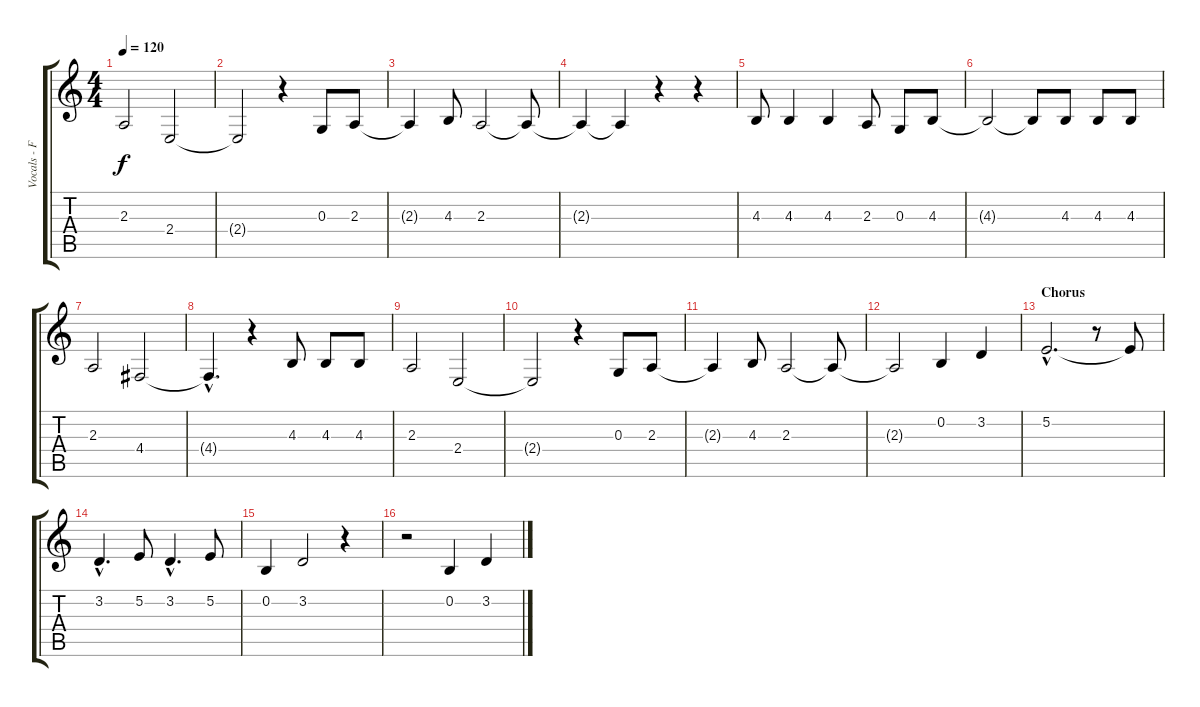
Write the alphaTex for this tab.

\track ("Vocals - FRED" "Vocals - F") {instrument cello}
\staff {score tabs}
\tuning (E4 B3 G3 D3 A2 E2) {hide}
\ts (4 4)
\tempo 120
\clef g2
\ks c
2.3.2{dy f} 2.4.2 |
2.4{t}.2 r.4 0.3.8 2.3.8 |
2.3{t}.4 4.3.8 2.3.2 2.3{t}.8 |
2.3{t}.4 2.3{t}.4 r.4 r.4 |
4.3.8 4.3.4 4.3.4 2.3.8 0.3.8 4.3.8 |
4.3{t}.2 4.3{t}.8 4.3.8 4.3.8 4.3.8 |
2.3.2 4.4.2 |
4.4{hac t}.4{d} r.4 4.3.8 4.3.8 4.3.8 |
2.3.2 2.4.2 |
2.4{t}.2 r.4 0.3.8 2.3.8 |
2.3{t}.4 4.3.8 2.3.2 2.3{t}.8 |
2.3{t}.2 0.2.4 3.2.4 |
\section ("" "Chorus")
5.2{hac}.2{d} r.8 5.2{t}.8 |
3.2{hac}.4{d} 5.2.8 3.2{hac}.4{d} 5.2.8 |
0.2.4 3.2.2 r.4 |
r.2 0.2.4 3.2.4
